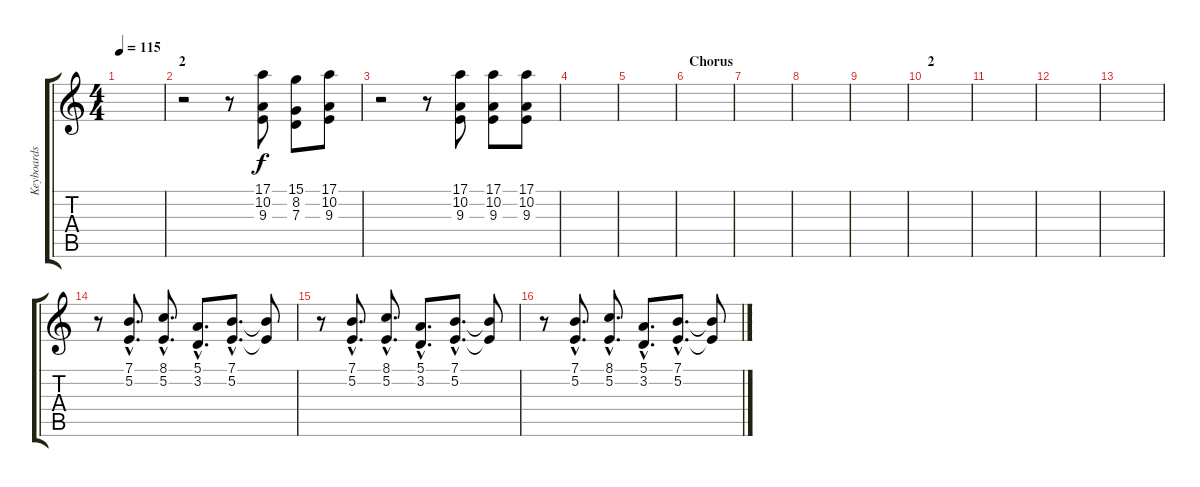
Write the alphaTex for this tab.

\track ("Keyboards" "Keyboards") {instrument stringensemble1}
\staff {score tabs}
\tuning (E4 B3 G3 D3 A2 E2) {hide}
\ts (4 4)
\tempo 115
\clef g2
\ks c
|
\section ("" "2")
r.2 r.8 (17.1 10.2 9.3).8 (15.1 8.2 7.3).8 (17.1 10.2 9.3).8 |
r.2 r.8 (17.1 10.2 9.3).8 (17.1 10.2 9.3).8 (17.1 10.2 9.3).8 |
|
|
\section ("" "Chorus")
|
|
|
|
\section ("" "2")
|
|
|
|
\section ("" "")
r.8{volume 15} (7.1{hac} 5.2{hac}).8{d} (8.1{hac} 5.2{hac}).8{d} (5.1{hac} 3.2{hac}).8{d} (7.1{hac} 5.2{hac}).8{d} (7.1{t} 5.2{t}).8 |
r.8 (7.1{hac} 5.2{hac}).8{d} (8.1{hac} 5.2{hac}).8{d} (5.1{hac} 3.2{hac}).8{d} (7.1{hac} 5.2{hac}).8{d} (7.1{t} 5.2{t}).8 |
r.8 (7.1{hac} 5.2{hac}).8{d} (8.1{hac} 5.2{hac}).8{d} (5.1{hac} 3.2{hac}).8{d} (7.1{hac} 5.2{hac}).8{d} (7.1{t} 5.2{t}).8
